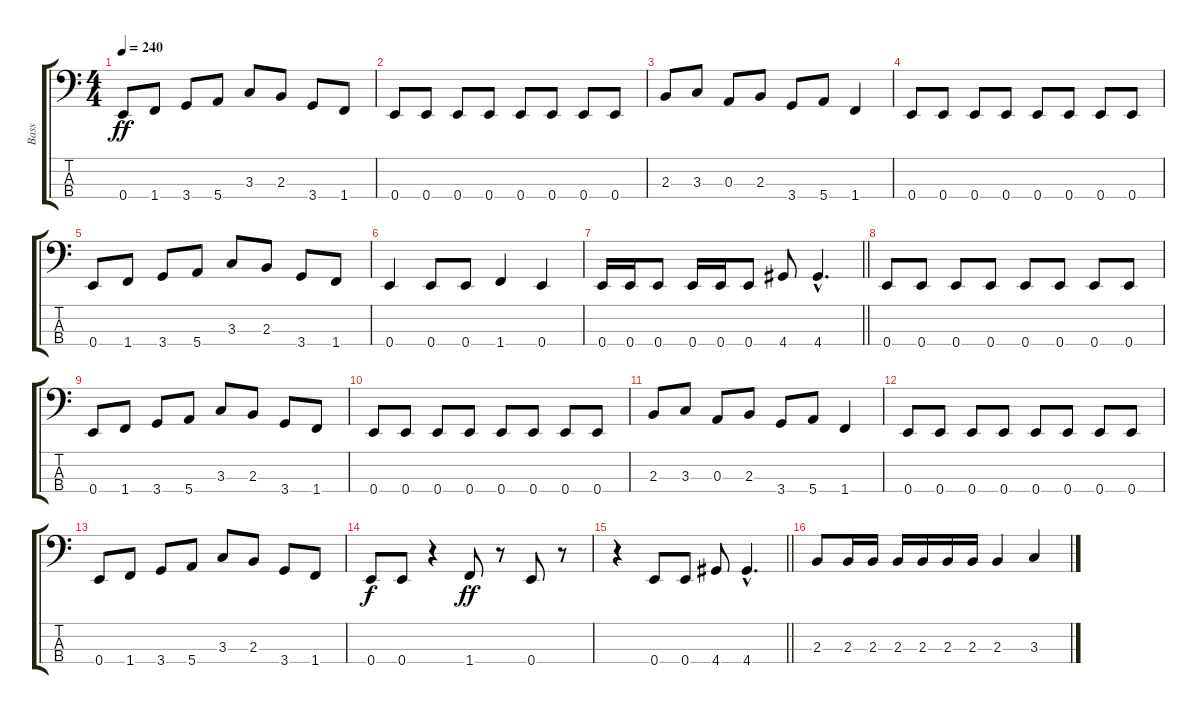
\track ("Bass" "Bass") {instrument electricbasspick}
\staff {score tabs}
\tuning (G2 D2 A1 E1) {hide}
\ts (4 4)
\tempo 240
\clef f4
\ks c
0.4.8{dy ff} 1.4.8 3.4.8 5.4.8 3.3.8 2.3.8 3.4.8 1.4.8 |
0.4.8 0.4.8 0.4.8 0.4.8 0.4.8 0.4.8 0.4.8 0.4.8 |
2.3.8 3.3.8 0.3.8 2.3.8 3.4.8 5.4.8 1.4.4 |
0.4.8 0.4.8 0.4.8 0.4.8 0.4.8 0.4.8 0.4.8 0.4.8 |
0.4.8 1.4.8 3.4.8 5.4.8 3.3.8 2.3.8 3.4.8 1.4.8 |
0.4.4 0.4.8 0.4.8 1.4.4 0.4.4 |
\barLineRight lightlight
0.4.16 0.4.16 0.4.8 0.4.16 0.4.16 0.4.8 4.4.8 4.4{hac}.4{d} |
0.4.8 0.4.8 0.4.8 0.4.8 0.4.8 0.4.8 0.4.8 0.4.8 |
0.4.8 1.4.8 3.4.8 5.4.8 3.3.8 2.3.8 3.4.8 1.4.8 |
0.4.8 0.4.8 0.4.8 0.4.8 0.4.8 0.4.8 0.4.8 0.4.8 |
2.3.8 3.3.8 0.3.8 2.3.8 3.4.8 5.4.8 1.4.4 |
0.4.8 0.4.8 0.4.8 0.4.8 0.4.8 0.4.8 0.4.8 0.4.8 |
0.4.8 1.4.8 3.4.8 5.4.8 3.3.8 2.3.8 3.4.8 1.4.8 |
0.4.8{dy f} 0.4.8 r.4 1.4.8{dy ff} r.8 0.4.8 r.8 |
\barLineRight lightlight
r.4 0.4.8 0.4.8 4.4.8 4.4{hac}.4{d} |
2.3.8 2.3.16 2.3.16 2.3.16 2.3.16 2.3.16 2.3.16 2.3.4 3.3.4
